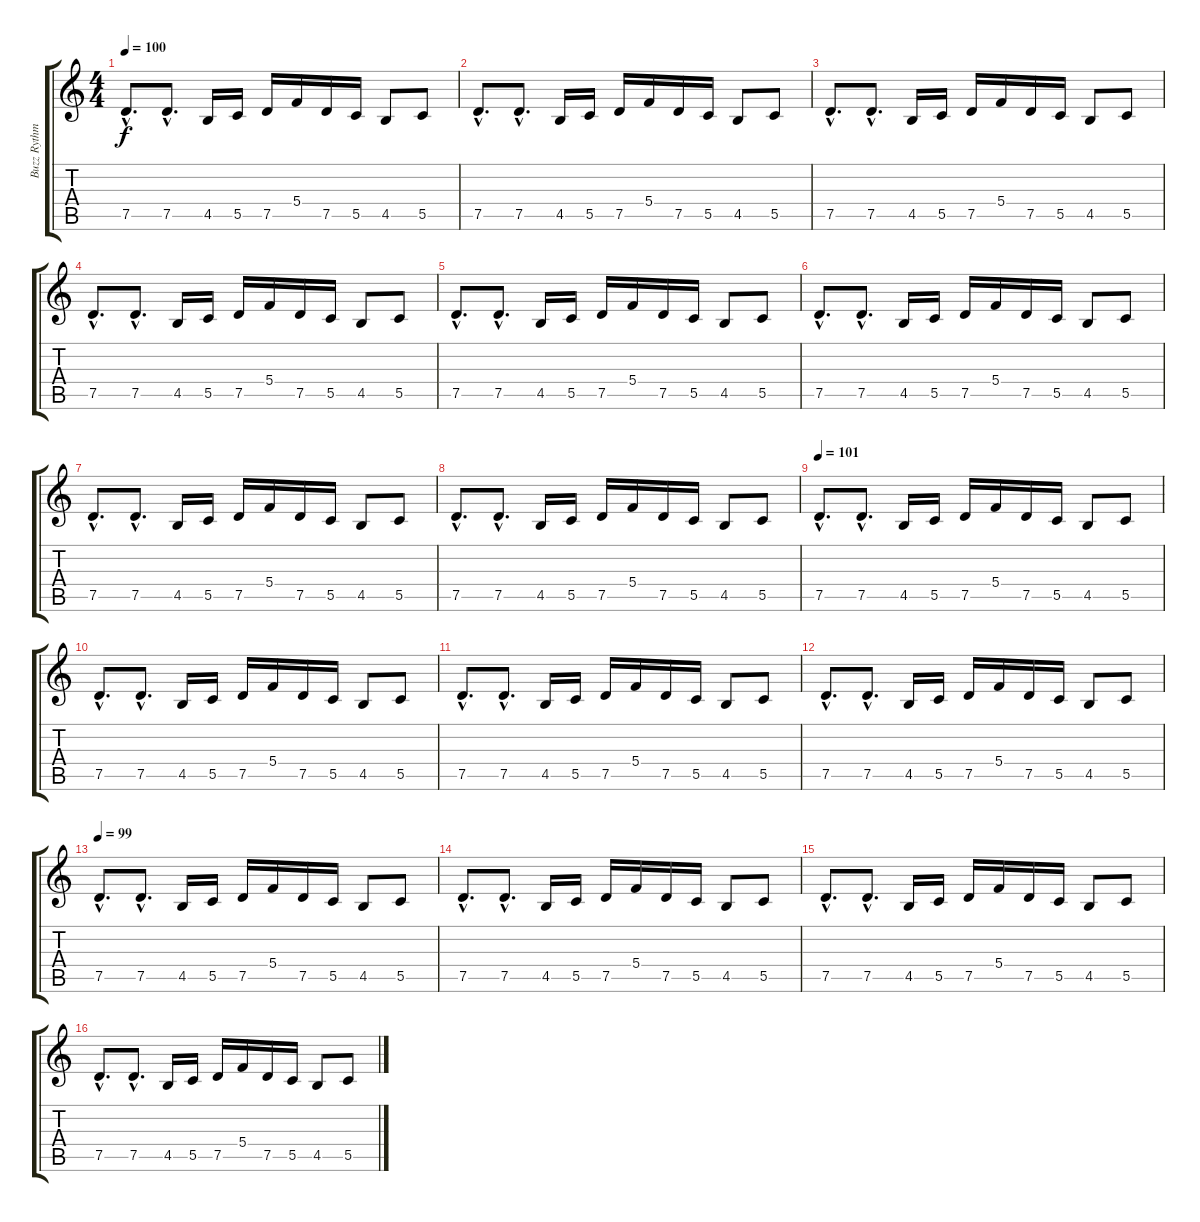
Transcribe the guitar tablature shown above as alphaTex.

\track ("Buzz Rythm" "Buzz Rythm") {instrument distortionguitar}
\staff {score tabs}
\tuning (D4 A3 F3 C3 G2 D2) {hide}
\ts (4 4)
\tempo 100
\clef g2
\ks c
7.5{hac}.8{d dy f instrument distortionguitar} 7.5{hac}.8{d} 4.5.16 5.5.16 7.5.16 5.4.16 7.5.16 5.5.16 4.5.8 5.5.8 |
7.5{hac}.8{d} 7.5{hac}.8{d} 4.5.16 5.5.16 7.5.16 5.4.16 7.5.16 5.5.16 4.5.8 5.5.8 |
7.5{hac}.8{d} 7.5{hac}.8{d} 4.5.16 5.5.16 7.5.16 5.4.16 7.5.16 5.5.16 4.5.8 5.5.8 |
7.5{hac}.8{d} 7.5{hac}.8{d} 4.5.16 5.5.16 7.5.16 5.4.16 7.5.16 5.5.16 4.5.8 5.5.8 |
7.5{hac}.8{d} 7.5{hac}.8{d} 4.5.16 5.5.16 7.5.16 5.4.16 7.5.16 5.5.16 4.5.8 5.5.8 |
7.5{hac}.8{d} 7.5{hac}.8{d} 4.5.16 5.5.16 7.5.16 5.4.16 7.5.16 5.5.16 4.5.8 5.5.8 |
7.5{hac}.8{d} 7.5{hac}.8{d} 4.5.16 5.5.16 7.5.16 5.4.16 7.5.16 5.5.16 4.5.8 5.5.8 |
7.5{hac}.8{d} 7.5{hac}.8{d} 4.5.16 5.5.16 7.5.16 5.4.16 7.5.16 5.5.16 4.5.8 5.5.8 |
\tempo 101
7.5{hac}.8{d} 7.5{hac}.8{d} 4.5.16 5.5.16 7.5.16 5.4.16 7.5.16 5.5.16 4.5.8 5.5.8 |
7.5{hac}.8{d} 7.5{hac}.8{d} 4.5.16 5.5.16 7.5.16 5.4.16 7.5.16 5.5.16 4.5.8 5.5.8 |
7.5{hac}.8{d} 7.5{hac}.8{d} 4.5.16 5.5.16 7.5.16 5.4.16 7.5.16 5.5.16 4.5.8 5.5.8 |
7.5{hac}.8{d} 7.5{hac}.8{d} 4.5.16 5.5.16 7.5.16 5.4.16 7.5.16 5.5.16 4.5.8 5.5.8 |
\tempo 99
7.5{hac}.8{d} 7.5{hac}.8{d} 4.5.16 5.5.16 7.5.16 5.4.16 7.5.16 5.5.16 4.5.8 5.5.8 |
7.5{hac}.8{d} 7.5{hac}.8{d} 4.5.16 5.5.16 7.5.16 5.4.16 7.5.16 5.5.16 4.5.8 5.5.8 |
7.5{hac}.8{d} 7.5{hac}.8{d} 4.5.16 5.5.16 7.5.16 5.4.16 7.5.16 5.5.16 4.5.8 5.5.8 |
7.5{hac}.8{d} 7.5{hac}.8{d} 4.5.16 5.5.16 7.5.16 5.4.16 7.5.16 5.5.16 4.5.8 5.5.8
